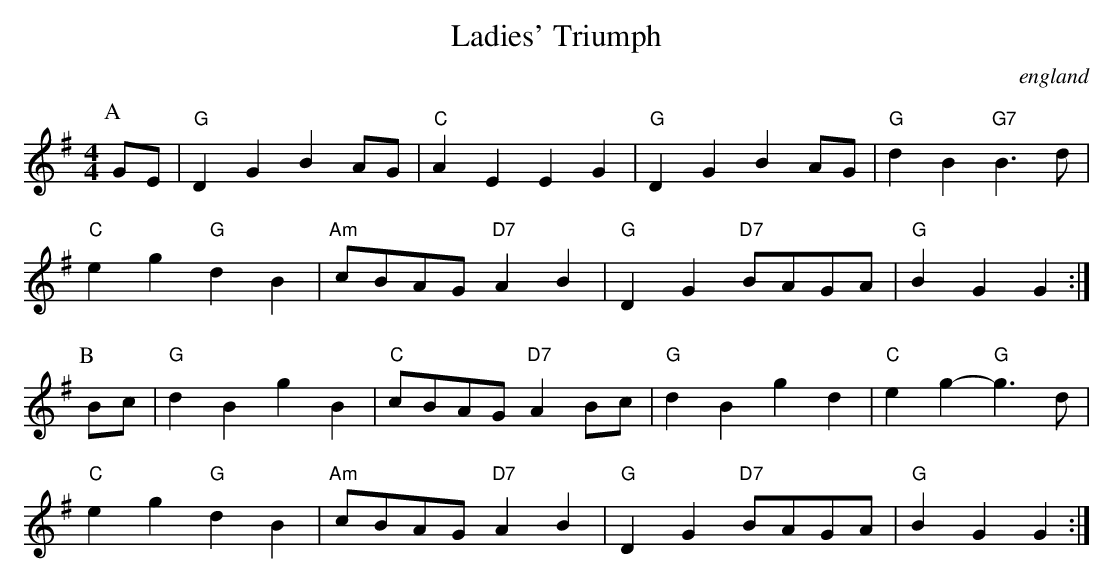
X:1
T:Ladies' Triumph
O:england
M:4/4
L:1/4
K:G
P:A
G/2E/2|"G"DG BA/2G/2|"C"AE EG|"G"DG BA/2G/2|"G"dB "G7"B3/2d/2|
"C"eg "G"dB|"Am"c/2B/2A/2G/2 "D7"AB|"G"DG "D7"B/2A/2G/2A/2|"G"BG G:|
P:B
B/2c/2|"G"dB gB|"C"c/2B/2A/2G/2 "D7"AB/2c/2|"G"dB gd|"C"eg -"G"g3/2d/2|
"C"eg "G"dB|"Am"c/2B/2A/2G/2 "D7"AB|"G"DG "D7"B/2A/2G/2A/2|"G"BG G:|
